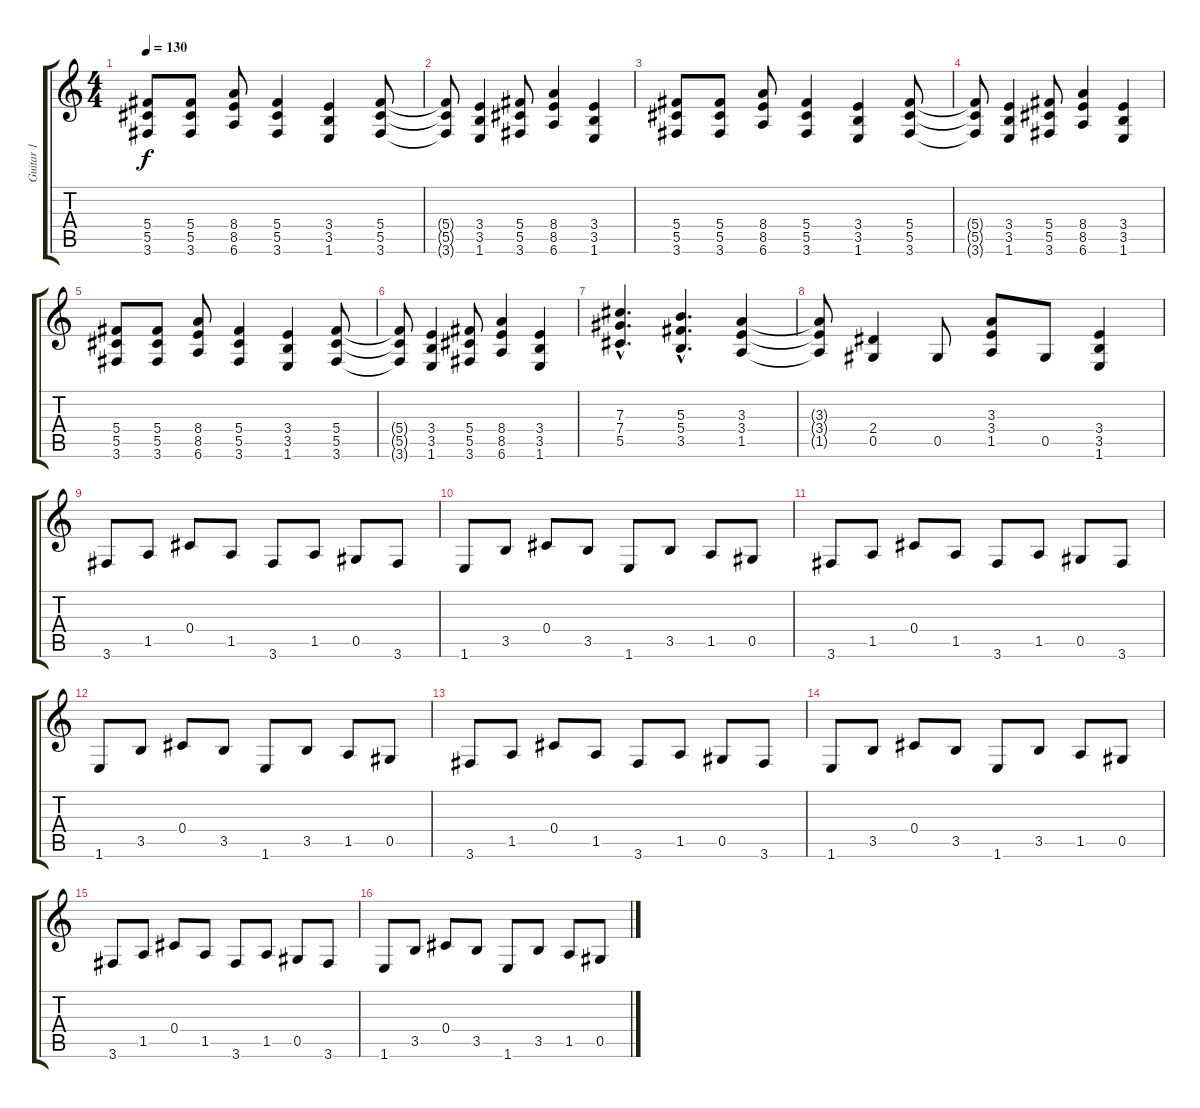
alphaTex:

\track ("Guitar 1" "Guitar 1") {instrument distortionguitar}
\staff {score tabs}
\tuning (Eb4 Bb3 Gb3 Db3 Ab2 Eb2) {hide}
\ts (4 4)
\tempo 130
\clef g2
\ks c
(5.4 5.5 3.6).8{dy f} (5.4 5.5 3.6).8 (8.4 8.5 6.6).8 (5.4 5.5 3.6).4 (3.4 3.5 1.6).4 (5.4 5.5 3.6).8 |
(5.4{t} 5.5{t} 3.6{t}).8 (3.4 3.5 1.6).4 (5.4 5.5 3.6).8 (8.4 8.5 6.6).4 (3.4 3.5 1.6).4 |
(5.4 5.5 3.6).8 (5.4 5.5 3.6).8 (8.4 8.5 6.6).8 (5.4 5.5 3.6).4 (3.4 3.5 1.6).4 (5.4 5.5 3.6).8 |
(5.4{t} 5.5{t} 3.6{t}).8 (3.4 3.5 1.6).4 (5.4 5.5 3.6).8 (8.4 8.5 6.6).4 (3.4 3.5 1.6).4 |
(5.4 5.5 3.6).8 (5.4 5.5 3.6).8 (8.4 8.5 6.6).8 (5.4 5.5 3.6).4 (3.4 3.5 1.6).4 (5.4 5.5 3.6).8 |
(5.4{t} 5.5{t} 3.6{t}).8 (3.4 3.5 1.6).4 (5.4 5.5 3.6).8 (8.4 8.5 6.6).4 (3.4 3.5 1.6).4 |
(7.3{hac} 7.4{hac} 5.5{hac}).4{d} (5.3{hac} 5.4{hac} 3.5{hac}).4{d} (3.3 3.4 1.5).4 |
(3.3{t} 3.4{t} 1.5{t}).8 (2.4 0.5).4 0.5.8 (3.3 3.4 1.5).8 0.5.8 (3.4 3.5 1.6).4 |
3.6.8 1.5.8 0.4.8 1.5.8 3.6.8 1.5.8 0.5.8 3.6.8 |
1.6.8 3.5.8 0.4.8 3.5.8 1.6.8 3.5.8 1.5.8 0.5.8 |
3.6.8 1.5.8 0.4.8 1.5.8 3.6.8 1.5.8 0.5.8 3.6.8 |
1.6.8 3.5.8 0.4.8 3.5.8 1.6.8 3.5.8 1.5.8 0.5.8 |
3.6.8 1.5.8 0.4.8 1.5.8 3.6.8 1.5.8 0.5.8 3.6.8 |
1.6.8 3.5.8 0.4.8 3.5.8 1.6.8 3.5.8 1.5.8 0.5.8 |
3.6.8 1.5.8 0.4.8 1.5.8 3.6.8 1.5.8 0.5.8 3.6.8 |
1.6.8 3.5.8 0.4.8 3.5.8 1.6.8 3.5.8 1.5.8 0.5.8
